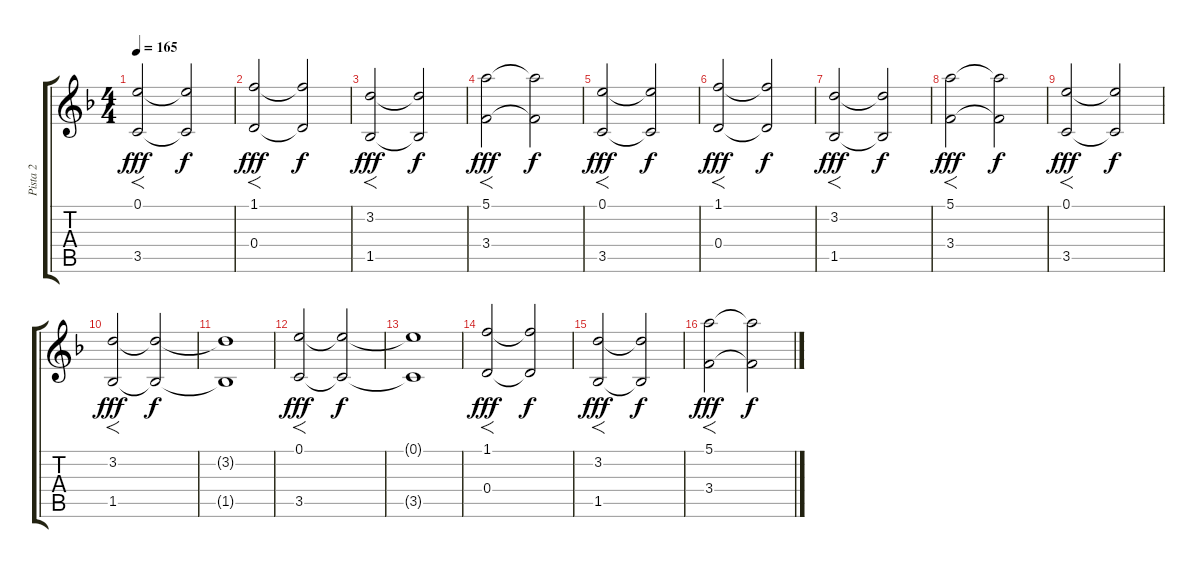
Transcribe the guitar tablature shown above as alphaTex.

\track ("Pista 2" "Pista 2") {instrument electricguitarclean}
\staff {score tabs}
\tuning (E4 B3 G3 D3 A2 E2) {hide}
\ts (4 4)
\tempo 165
\clef g2
\ks f
(0.1 3.5).2{f dy fff} (0.1{t} 3.5{t}).2{dy f} |
(1.1 0.4).2{f dy fff} (1.1{t} 0.4{t}).2{dy f} |
(3.2 1.5).2{f dy fff} (3.2{t} 1.5{t}).2{dy f} |
(5.1 3.4).2{f dy fff} (5.1{t} 3.4{t}).2{dy f} |
(0.1 3.5).2{f dy fff} (0.1{t} 3.5{t}).2{dy f} |
(1.1 0.4).2{f dy fff} (1.1{t} 0.4{t}).2{dy f} |
(3.2 1.5).2{f dy fff} (3.2{t} 1.5{t}).2{dy f} |
(5.1 3.4).2{f dy fff} (5.1{t} 3.4{t}).2{dy f} |
(0.1 3.5).2{f dy fff} (0.1{t} 3.5{t}).2{dy f} |
(3.2 1.5).2{f dy fff} (3.2{t} 1.5{t}).2{dy f} |
(3.2{t} 1.5{t}).1 |
(0.1 3.5).2{f dy fff} (0.1{t} 3.5{t}).2{dy f} |
(0.1{t} 3.5{t}).1 |
(1.1 0.4).2{f dy fff} (1.1{t} 0.4{t}).2{dy f} |
(3.2 1.5).2{f dy fff} (3.2{t} 1.5{t}).2{dy f} |
(5.1 3.4).2{f dy fff} (5.1{t} 3.4{t}).2{dy f}
